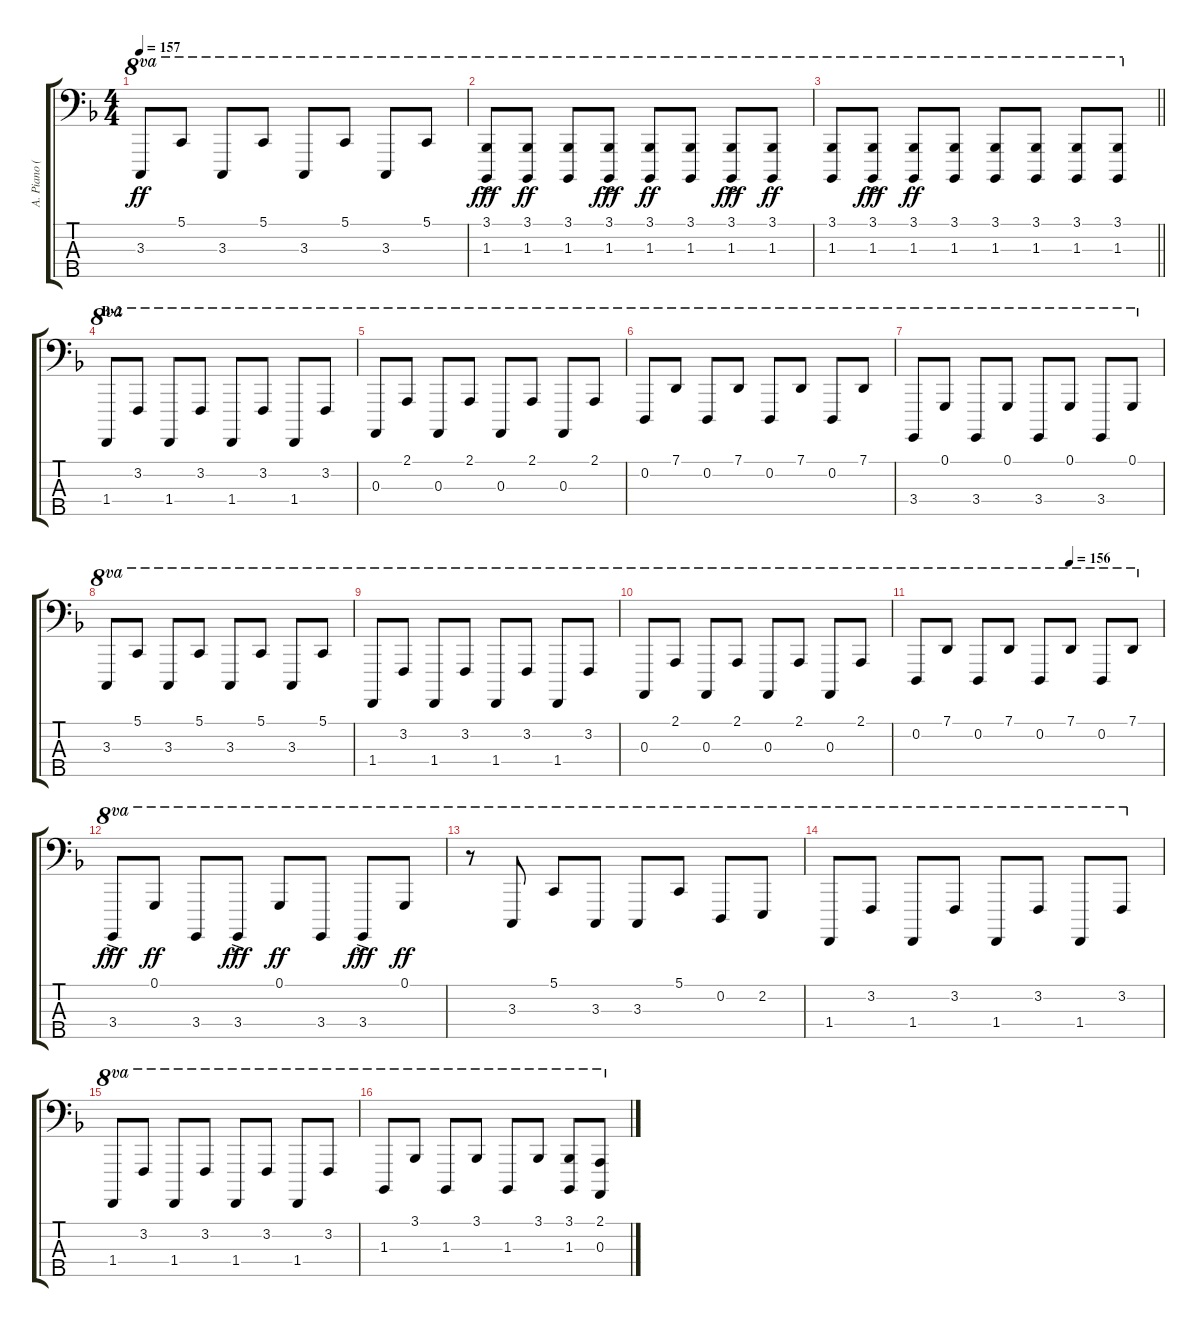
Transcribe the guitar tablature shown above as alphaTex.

\track ("A. Piano (Left Hand)" "A. Piano (") {instrument acousticgrandpiano}
\staff {score tabs}
\tuning (G2 D2 A1 E1 B0) {hide}
\ts (4 4)
\tempo 157
\clef f4
\ks f
3.3.8{ot 8va dy ff} 5.1.8{ot 8va} 3.3.8{ot 8va} 5.1.8{ot 8va} 3.3.8{ot 8va} 5.1.8{ot 8va} 3.3.8{ot 8va} 5.1.8{ot 8va} |
(3.1{ac} 1.3{ac}).8{ot 8va dy fff} (3.1 1.3).8{ot 8va dy ff} (3.1 1.3).8{ot 8va} (3.1{ac} 1.3{ac}).8{ot 8va dy fff} (3.1 1.3).8{ot 8va dy ff} (3.1 1.3).8{ot 8va} (3.1{ac} 1.3{ac}).8{ot 8va dy fff} (3.1 1.3).8{ot 8va dy ff} |
\barLineRight lightlight
(3.1 1.3).8{ot 8va} (3.1{ac} 1.3{ac}).8{ot 8va dy fff} (3.1 1.3).8{ot 8va dy ff} (3.1 1.3).8{ot 8va} (3.1 1.3).8{ot 8va} (3.1 1.3).8{ot 8va} (3.1 1.3).8{ot 8va} (3.1 1.3).8{ot 8va} |
\section ("" "B-2")
1.4.8{ot 8va} 3.2.8{ot 8va} 1.4.8{ot 8va} 3.2.8{ot 8va} 1.4.8{ot 8va} 3.2.8{ot 8va} 1.4.8{ot 8va} 3.2.8{ot 8va} |
0.3.8{ot 8va} 2.1.8{ot 8va} 0.3.8{ot 8va} 2.1.8{ot 8va} 0.3.8{ot 8va} 2.1.8{ot 8va} 0.3.8{ot 8va} 2.1.8{ot 8va} |
0.2.8{ot 8va} 7.1.8{ot 8va} 0.2.8{ot 8va} 7.1.8{ot 8va} 0.2.8{ot 8va} 7.1.8{ot 8va} 0.2.8{ot 8va} 7.1.8{ot 8va} |
3.4.8{ot 8va} 0.1.8{ot 8va} 3.4.8{ot 8va} 0.1.8{ot 8va} 3.4.8{ot 8va} 0.1.8{ot 8va} 3.4.8{ot 8va} 0.1.8{ot 8va} |
3.3.8{ot 8va} 5.1.8{ot 8va} 3.3.8{ot 8va} 5.1.8{ot 8va} 3.3.8{ot 8va} 5.1.8{ot 8va} 3.3.8{ot 8va} 5.1.8{ot 8va} |
1.4.8{ot 8va} 3.2.8{ot 8va} 1.4.8{ot 8va} 3.2.8{ot 8va} 1.4.8{ot 8va} 3.2.8{ot 8va} 1.4.8{ot 8va} 3.2.8{ot 8va} |
0.3.8{ot 8va} 2.1.8{ot 8va} 0.3.8{ot 8va} 2.1.8{ot 8va} 0.3.8{ot 8va} 2.1.8{ot 8va} 0.3.8{ot 8va} 2.1.8{ot 8va} |
\tempo (156 0.625)
0.2.8{ot 8va} 7.1.8{ot 8va} 0.2.8{ot 8va} 7.1.8{ot 8va} 0.2.8{ot 8va} 7.1.8{ot 8va} 0.2.8{ot 8va} 7.1.8{ot 8va} |
3.4{ac}.8{ot 8va dy fff} 0.1.8{ot 8va dy ff} 3.4.8{ot 8va} 3.4{ac}.8{ot 8va dy fff} 0.1.8{ot 8va dy ff} 3.4.8{ot 8va} 3.4{ac}.8{ot 8va dy fff} 0.1.8{ot 8va dy ff} |
r.8{ot 8va} 3.3.8{ot 8va} 5.1.8{ot 8va} 3.3.8{ot 8va} 3.3.8{ot 8va} 5.1.8{ot 8va} 0.2.8{ot 8va} 2.2.8{ot 8va} |
1.4.8{ot 8va} 3.2.8{ot 8va} 1.4.8{ot 8va} 3.2.8{ot 8va} 1.4.8{ot 8va} 3.2.8{ot 8va} 1.4.8{ot 8va} 3.2.8{ot 8va} |
1.4.8{ot 8va} 3.2.8{ot 8va} 1.4.8{ot 8va} 3.2.8{ot 8va} 1.4.8{ot 8va} 3.2.8{ot 8va} 1.4.8{ot 8va} 3.2.8{ot 8va} |
1.3.8{ot 8va} 3.1.8{ot 8va} 1.3.8{ot 8va} 3.1.8{ot 8va} 1.3.8{ot 8va} 3.1.8{ot 8va} (3.1 1.3).8{ot 8va} (2.1 0.3).8{ot 8va}
